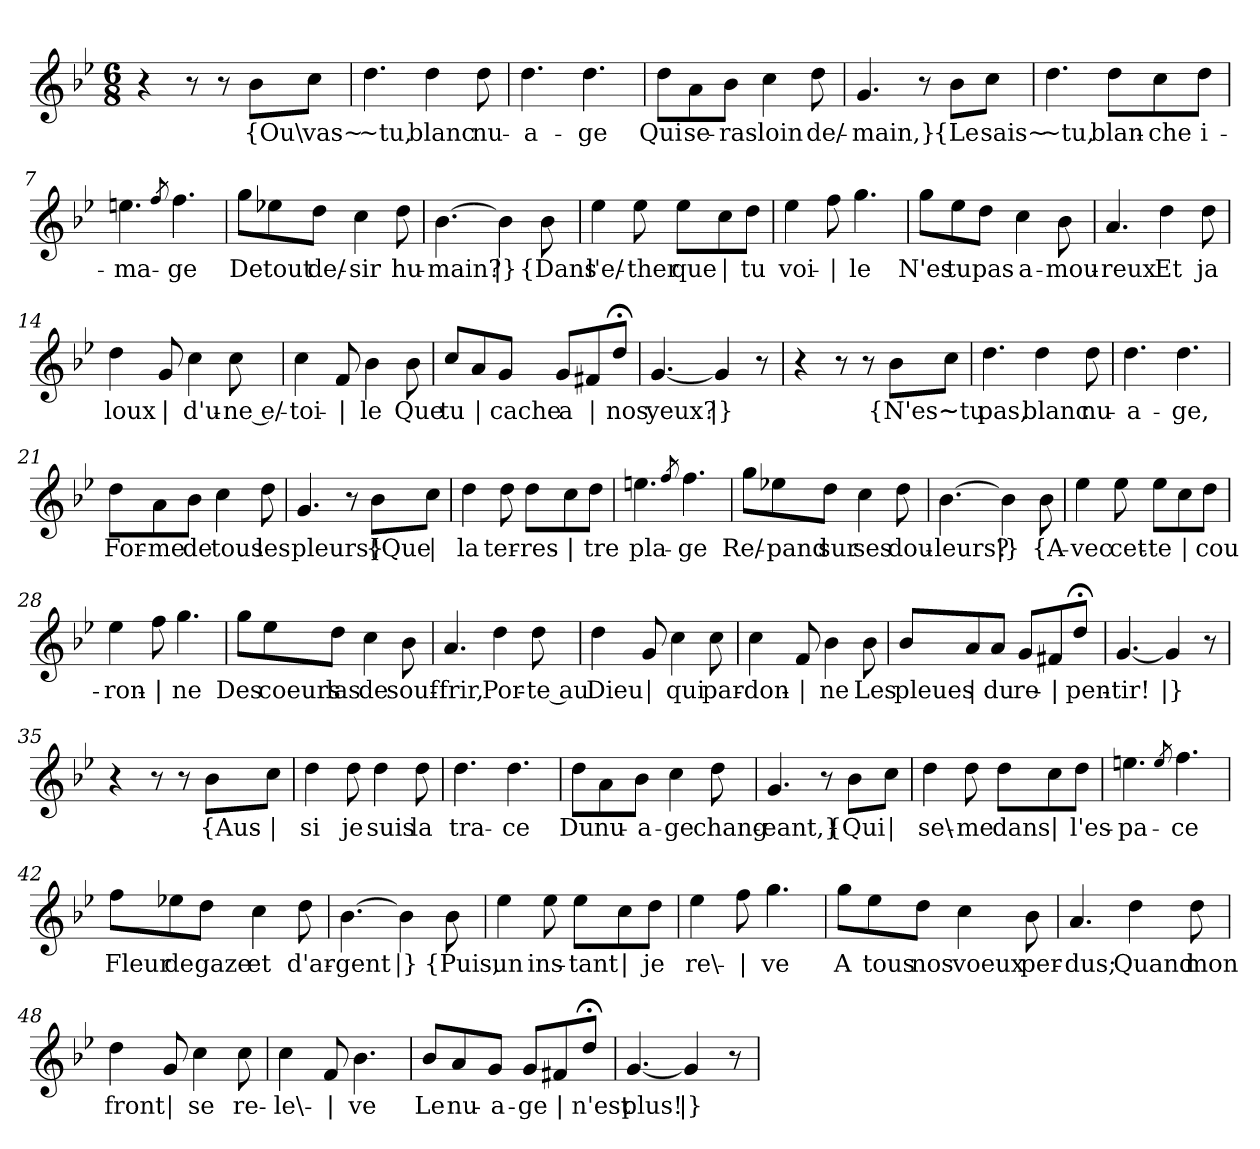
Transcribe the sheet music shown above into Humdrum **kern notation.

**kern	**text
*part1	*part1
*staff1	*staff1
*clefG2	*
*k[b-e-]	*
*M6/8	*
=1	=1
4r	.
8r	.
8r	.
!	!LO:LY:b
8b-\L	{Ou\
!	!LO:LY:b
8cc\J	vas~
=2	=2
!	!LO:LY:b
4.dd\	~tu,
!	!LO:LY:b
4dd\	blanc
!	!LO:LY:b
8dd\	nu-
=3	=3
!	!LO:LY:b
4.dd\	-a-
!	!LO:LY:b
4.dd\	-ge
=4	=4
!	!LO:LY:b
8dd\L	Qui
!	!LO:LY:b
8a\	se-
!	!LO:LY:b
8b-\J	-ras
!	!LO:LY:b
4cc\	loin
!	!LO:LY:b
8dd\	de/-
=5	=5
!	!LO:LY:b
4.g/	-main,}
8r	.
!	!LO:LY:b
8b-\L	{Le
!	!LO:LY:b
8cc\J	sais~
=6	=6
!	!LO:LY:b
4.dd\	~tu,
!	!LO:LY:b
8dd\L	blan-
!	!LO:LY:b
8cc\	-che
!	!LO:LY:b
8dd\J	i-
!!LO:LB:g=z
=7	=7
!	!LO:LY:b
4.een\	-ma-
8qff/	.
!	!LO:LY:b
4.ff\	-ge
=8	=8
!	!LO:LY:b
8gg\L	De
!	!LO:LY:b
8ee-X\	tout
!	!LO:LY:b
8dd\J	de/-
!	!LO:LY:b
4cc\	-sir
!	!LO:LY:b
8dd\	hu-
=9	=9
!	!LO:LY:b
[4.b-\	-main?
!	!LO:LY:b
4b-\]	|}
!	!LO:LY:b
8b-\	{Dans
=10	=10
!	!LO:LY:b
4ee-\	l'e/-
!	!LO:LY:b
8ee-\	-ther
!	!LO:LY:b
8ee-\L	que
!	!LO:LY:b
8cc\	|
!	!LO:LY:b
8dd\J	tu
=11	=11
!	!LO:LY:b
4ee-\	voi-
!	!LO:LY:b
8ff\	|
!	!LO:LY:b
4.gg\	-le
=12	=12
!	!LO:LY:b
8gg\L	N'es
!	!LO:LY:b
8ee-\	tu
!	!LO:LY:b
8dd\J	pas
!	!LO:LY:b
4cc\	a-
!	!LO:LY:b
8b-\	-mou-
!!LO:LB:g=z
=13	=13
!	!LO:LY:b
4.a/	-reux
!	!LO:LY:b
4dd\	Et
!	!LO:LY:b
8dd\	ja
=14	=14
!	!LO:LY:b
4dd\	loux
!	!LO:LY:b
8g/	|
!	!LO:LY:b
4cc\	d'u-
!	!LO:LY:b
8cc\	ne e/-
=15	=15
!	!LO:LY:b
4cc\	-toi-
!	!LO:LY:b
8f/	|
!	!LO:LY:b
4b-\	-le
!	!LO:LY:b
8b-\	Que
=16	=16
!	!LO:LY:b
8cc/L	tu
!	!LO:LY:b
8a/	|
!	!LO:LY:b
8g/J	cache
!	!LO:LY:b
8g/L	a
!	!LO:LY:b
8f#X/	|
!	!LO:LY:b
8dd;</J	nos
=17	=17
!	!LO:LY:b
[4.g/	yeux?
!	!LO:LY:b
4g/]	|}
8r	.
=18	=18
4r	.
8r	.
8r	.
!	!LO:LY:b
8b-\L	{N'es~
!	!LO:LY:b
8cc\J	~tu
!!LO:LB:g=z
=19	=19
!	!LO:LY:b
4.dd\	pas,
!	!LO:LY:b
4dd\	blanc
!	!LO:LY:b
8dd\	nu-
=20	=20
!	!LO:LY:b
4.dd\	-a-
!	!LO:LY:b
4.dd\	-ge,
=21	=21
!	!LO:LY:b
8dd\L	For-
!	!LO:LY:b
8a\	-me
!	!LO:LY:b
8b-\J	de
!	!LO:LY:b
4cc\	tous
!	!LO:LY:b
8dd\	les
=22	=22
!	!LO:LY:b
4.g/	pleurs}
8r	.
!	!LO:LY:b
8b-\L	{Que
!	!LO:LY:b
8cc\J	|
=23	=23
!	!LO:LY:b
4dd\	la
!	!LO:LY:b
8dd\	ter-
!	!LO:LY:b
8dd\L	-res-
!	!LO:LY:b
8cc\	|
!	!LO:LY:b
8dd\J	-tre
=24	=24
!	!LO:LY:b
4.een\	pla-
8qff/	.
!	!LO:LY:b
4.ff\	-ge
!!LO:LB:g=z
=25	=25
!	!LO:LY:b
8gg\L	Re/-
!	!LO:LY:b
8ee-X\	-pand
!	!LO:LY:b
8dd\J	sur
!	!LO:LY:b
4cc\	ses
!	!LO:LY:b
8dd\	dou-
=26	=26
!	!LO:LY:b
[4.b-\	-leurs?
!	!LO:LY:b
4b-\]	|}
!	!LO:LY:b
8b-\	{A-
=27	=27
!	!LO:LY:b
4ee-\	-vec
!	!LO:LY:b
8ee-\	cet-
!	!LO:LY:b
8ee-\L	-te
!	!LO:LY:b
8cc\	|
!	!LO:LY:b
8dd\J	cou-
=28	=28
!	!LO:LY:b
4ee-\	-ron-
!	!LO:LY:b
8ff\	|
!	!LO:LY:b
4.gg\	-ne
=29	=29
!	!LO:LY:b
8gg\L	Des
!	!LO:LY:b
8ee-\	coeurs
!	!LO:LY:b
8dd\J	las
!	!LO:LY:b
4cc\	de
!	!LO:LY:b
8b-\	souf-
!!LO:LB:g=z
=30	=30
!	!LO:LY:b
4.a/	-frir,
!	!LO:LY:b
4dd\	Por-
!	!LO:LY:b
8dd\	-te au
=31	=31
!	!LO:LY:b
4dd\	Dieu
!	!LO:LY:b
8g/	|
!	!LO:LY:b
4cc\	qui
!	!LO:LY:b
8cc\	par-
=32	=32
!	!LO:LY:b
4cc\	-don-
!	!LO:LY:b
8f/	|
!	!LO:LY:b
4b-\	-ne
!	!LO:LY:b
8b-\	Les
=33	=33
!	!LO:LY:b
8b-/L	pleues
!	!LO:LY:b
8a/	|
!	!LO:LY:b
8a/J	du
!	!LO:LY:b
8g/L	re-
!	!LO:LY:b
8f#X/	|
!	!LO:LY:b
8dd;</J	-pen-
=34	=34
!	!LO:LY:b
[4.g/	-tir!
!	!LO:LY:b
4g/]	|}
8r	.
=35	=35
4r	.
8r	.
8r	.
!	!LO:LY:b
8b-\L	{Aus-
!	!LO:LY:b
8cc\J	|
!!LO:LB:g=z
=36	=36
!	!LO:LY:b
4dd\	-si
!	!LO:LY:b
8dd\	je
!	!LO:LY:b
4dd\	suis
!	!LO:LY:b
8dd\	la
=37	=37
!	!LO:LY:b
4.dd\	tra-
!	!LO:LY:b
4.dd\	-ce
=38	=38
!	!LO:LY:b
8dd\L	Du
!	!LO:LY:b
8a\	nu-
!	!LO:LY:b
8b-\J	-a-
!	!LO:LY:b
4cc\	-ge
!	!LO:LY:b
8dd\	chang-
=39	=39
!	!LO:LY:b
4.g/	-eant,}
8r	.
!	!LO:LY:b
8b-\L	{Qui
!	!LO:LY:b
8cc\J	|
=40	=40
!	!LO:LY:b
4dd\	se\-
!	!LO:LY:b
8dd\	-me
!	!LO:LY:b
8dd\L	dans
!	!LO:LY:b
8cc\	|
!	!LO:LY:b
8dd\J	l'es-
=41	=41
!	!LO:LY:b
4.een\	-pa-
8qee/	.
!	!LO:LY:b
4.ff\	-ce
!!LO:LB:g=z
=42	=42
!	!LO:LY:b
8ff\L	Fleur
!	!LO:LY:b
8ee-X\	de
!	!LO:LY:b
8dd\J	gaze
!	!LO:LY:b
4cc\	et
!	!LO:LY:b
8dd\	d'ar-
=43	=43
!	!LO:LY:b
[4.b-\	-gent
!	!LO:LY:b
4b-\]	|}
!	!LO:LY:b
8b-\	{Puis,
=44	=44
!	!LO:LY:b
4ee-\	un
!	!LO:LY:b
8ee-\	ins-
!	!LO:LY:b
8ee-\L	-tant
!	!LO:LY:b
8cc\	|
!	!LO:LY:b
8dd\J	je
=45	=45
!	!LO:LY:b
4ee-\	re\-
!	!LO:LY:b
8ff\	|
!	!LO:LY:b
4.gg\	-ve
=46	=46
!	!LO:LY:b
8gg\L	A
!	!LO:LY:b
8ee-\	tous
!	!LO:LY:b
8dd\J	nos
!	!LO:LY:b
4cc\	voeux
!	!LO:LY:b
8b-\	per-
!!LO:LB:g=z
=47	=47
!	!LO:LY:b
4.a/	-dus;
!	!LO:LY:b
4dd\	Quand
!	!LO:LY:b
8dd\	mon
=48	=48
!	!LO:LY:b
4dd\	front
!	!LO:LY:b
8g/	|
!	!LO:LY:b
4cc\	se
!	!LO:LY:b
8cc\	re-
=49	=49
!	!LO:LY:b
4cc\	-le\-
!	!LO:LY:b
8f/	|
!	!LO:LY:b
4.b-\	-ve
=50	=50
!	!LO:LY:b
8b-/L	Le
!	!LO:LY:b
8a/	nu-
!	!LO:LY:b
8g/J	-a-
!	!LO:LY:b
8g/L	-ge
!	!LO:LY:b
8f#X/	|
!	!LO:LY:b
8dd;</J	n'est
=51	=51
!	!LO:LY:b
[4.g/	plus!
!	!LO:LY:b
4g/]	|}
8r	.
=	=
*-	*-
